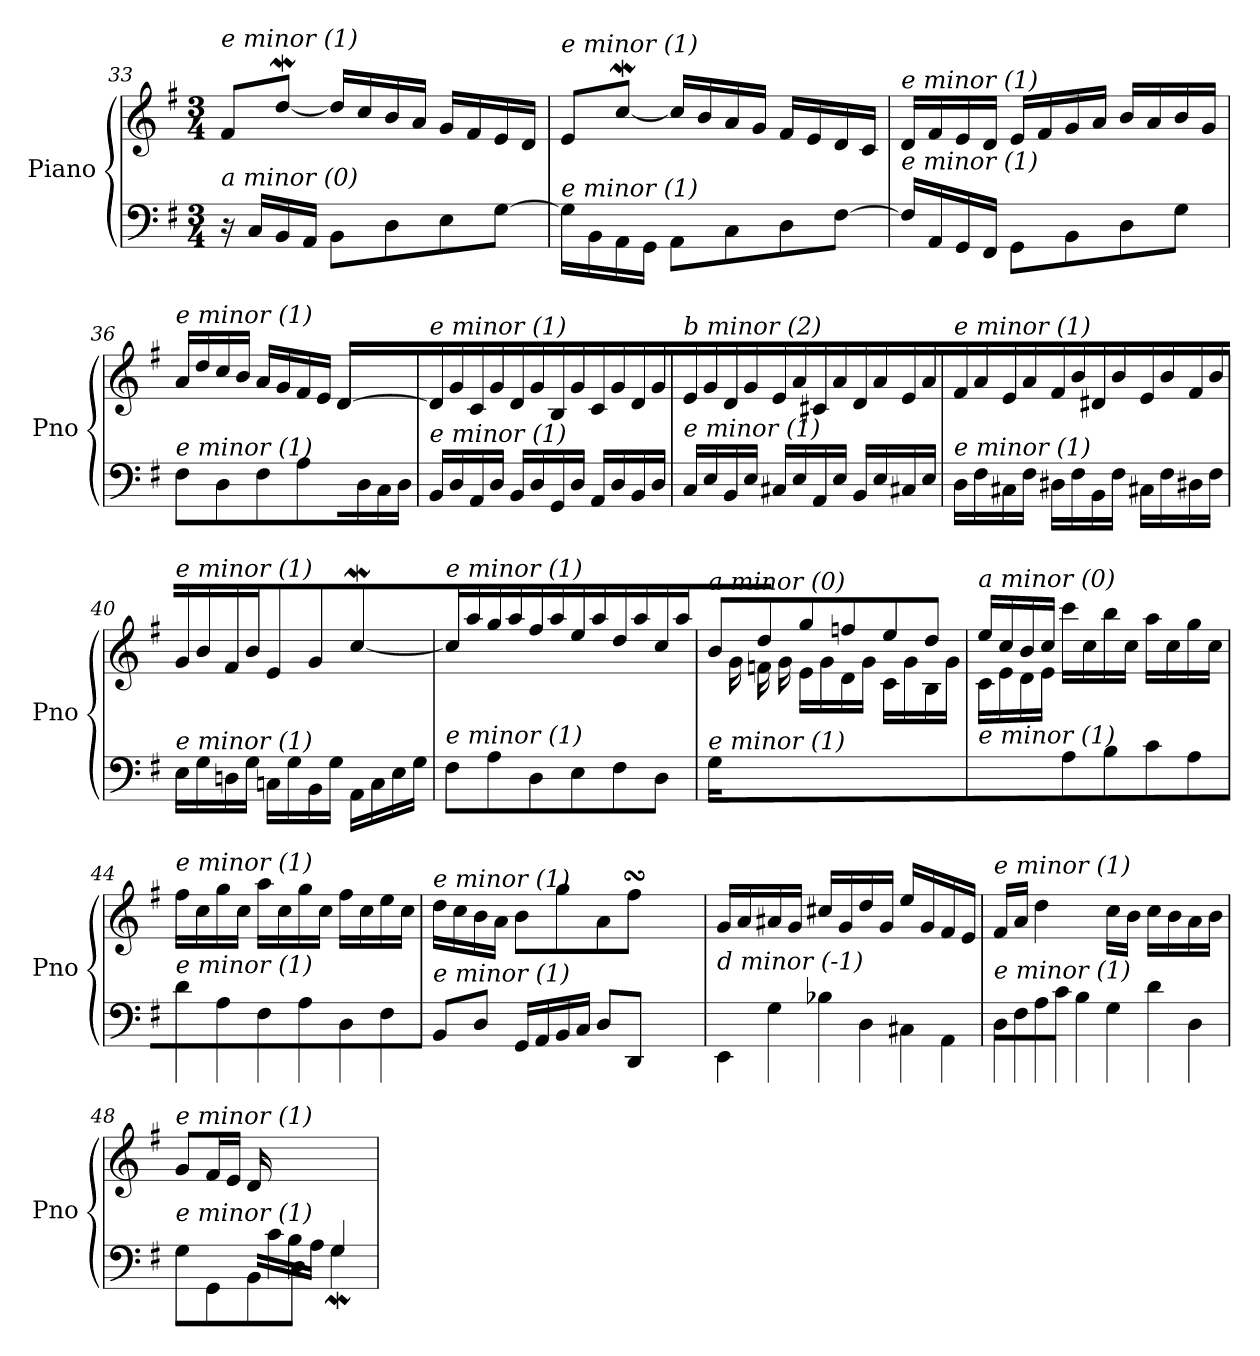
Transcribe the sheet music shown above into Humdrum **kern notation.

**kern	**kern
*part1	*part1
*staff2	*staff1
*I"Piano	*
*I'Pno	*
!!LO:LB:g=z
*clefF4	*clefG2
*k[f#]	*k[f#]
*M3/4	*M3/4
=33	=33
!	!LO:TX:i:t=e minor (1)
!LO:TX:i:t=a minor (0)	!
16r	8f#/L
16C/LL	.
16BB/	[8ddW/J
16AA/JJ	.
8BB\L	16dd/LL]
.	16cc/
8D\	16b/
.	16a/JJ
8E\	16g/LL
.	16f#/
[8G\J	16e/
.	16d/JJ
=34	=34
!	!LO:TX:i:t=e minor (1)
!LO:TX:i:t=e minor (1)	!
16G\LL]	8e/L
16BB\	.
16AA\	[8ccw/J
16GG\JJ	.
8AA\L	16cc/LL]
.	16b/
8C\	16a/
.	16g/JJ
8D\	16f#/LL
.	16e/
[8F#\J	16d/
.	16c/JJ
=35	=35
!	!LO:TX:i:t=e minor (1)
!LO:TX:i:t=e minor (1)	!
16F#/LL]	16d/LL
16AA/	16f#/
16GG/	16e/
16FF#/JJ	16d/JJ
8GG\L	16e/LL
.	16f#/
8BB\	16g/
.	16a/JJ
8D\	16b/LL
.	16a/
8G\J	16b/
.	16g/JJ
=36	=36
*	*^
!	!LO:TX:i:t=e minor (1)	!
!LO:TX:i:t=e minor (1)	!	!
8F#\L	16a/LL	2ryy
.	16dd/	.
8D\	16cc/	.
.	16b/JJ	.
8F#\	16a/LL	.
.	16g/	.
8A\J	16f#/	.
.	16e/JJ	.
16ryy	[4d/	16d\LL
16D/	.	8.ryy
16C/	.	.
16D/JJ	.	.
*	*v	*v
!!LO:PB:g=z
=37	=37
!	!LO:TX:i:t=e minor (1)
!LO:TX:i:t=e minor (1)	!
16BB/LL	16d/LL]
16D/	16g/
16AA/	16c/
16D/JJ	16g/JJ
16BB/LL	16d/LL
16D/	16g/
16GG/	16B/
16D/JJ	16g/JJ
16AA/LL	16c/LL
16D/	16g/
16BB/	16d/
16D/JJ	16g/JJ
=38	=38
!	!LO:TX:i:t=b minor (2)
!LO:TX:i:t=e minor (1)	!
16C/LL	16e/LL
16E/	16g/
16BB/	16d/
16E/JJ	16g/JJ
16C#X/LL	16e/LL
16E/	16a/
16AA/	16c#X/
16E/JJ	16a/JJ
16BB/LL	16d/LL
16E/	16a/
16C#X/	16e/
16E/JJ	16a/JJ
=39	=39
!	!LO:TX:i:t=e minor (1)
!LO:TX:i:t=e minor (1)	!
16D\LL	16f#/LL
16F#\	16a/
16C#X\	16e/
16F#\JJ	16a/JJ
16D#X\LL	16f#/LL
16F#\	16b/
16BB\	16d#X/
16F#\JJ	16b/JJ
16C#X\LL	16e/LL
16F#\	16b/
16D#X\	16f#/
16F#\JJ	16b/JJ
=40	=40
!	!LO:TX:i:t=e minor (1)
!LO:TX:i:t=e minor (1)	!
16E\LL	16g/LL
16G\	16b/
16Dn\	16f#/
16G\JJ	16b/JJ
16Cn\LL	8e/L
16G\	.
16BB\	8g/J
16G\JJ	.
16AA\LL	[4ccw\
16C\	.
16E\	.
16G\JJ	.
!!LO:LB:g=z
=41	=41
!	!LO:TX:i:t=e minor (1)
!LO:TX:i:t=e minor (1)	!
8F#\L	16cc\LL]
.	16aa\
8A\	16gg\
.	16aa\JJ
8D\	16ff#\LL
.	16aa\
8E\	16ee\
.	16aa\JJ
8F#\	16dd\LL
.	16aa\
8D\J	16cc\
.	16aa\JJ
=42	=42
*	*^
!	!LO:TX:i:t=a minor (0)	!
!LO:TX:i:t=e minor (1)	!	!
16G/LL	8b/L	16ryy
2ryy	.	16g\
.	8dd/	16fn\
.	.	16g\JJ
.	8gg/	16e\LL
.	.	16g\
.	8ffn/	16d\
.	.	16g\JJ
.	8ee/	16c\LL
8.ryy	.	16g\
.	8dd/J	16B\
.	.	16g\JJ
=43	=43	=43
!	!LO:TX:i:t=a minor (0)	!
!LO:TX:i:t=e minor (1)	!	!
4ryy	16ee/LL	16c\LL
.	16cc/	16e\
.	16b/	16d\
.	16cc/JJ	16e\JJ
8A\L	16ccc\LL	2ryy
.	16cc\	.
8B\	16bb\	.
.	16cc\JJ	.
8c\	16aa\LL	.
.	16cc\	.
8A\J	16gg\	.
.	16cc\JJ	.
*	*v	*v
=44	=44
!	!LO:TX:i:t=e minor (1)
!LO:TX:i:t=e minor (1)	!
8d\L	16ff#\LL
.	16cc\
8A\	16gg\
.	16cc\JJ
8F#\	16aa\LL
.	16cc\
8A\	16gg\
.	16cc\JJ
8D\	16ff#\LL
.	16cc\
8F#\J	16ee\
.	16cc\JJ
!!LO:LB:g=z
=45	=45
*^	*^
!	!	!LO:TX:i:t=e minor (1)	!
!LO:TX:i:t=e minor (1)	!	!	!
2ryy	8BB/L	16dd\LL	2ryy
.	.	16cc\	.
.	8D/J	16b\	.
.	.	16a\JJ	.
.	16GG/LL	8b\L	.
.	16AA/	.	.
.	16BB/	8gg\	.
.	16C/JJ	.	.
8ryy	8D/L	8a\	8ryy
8ryy	8DD/J	8ff#sSsS\J	32gg!yy
.	.	.	32ff#!yy
.	.	.	32ee!yy
.	.	.	32ff#!yy
*v	*v	*	*
=46	=46	=46
!	!LO:TX:i:t=b minor (2)	!
!LO:TX:i:t=d minor (-1)	!	!
*	*v	*v
8EE/L	16g/LL
.	16a/
8G\	16a#Xi/
.	16g/JJ
8B-X\	16cc#X/LL
.	16g/
8D\	16dd/
.	16g/JJ
8C#X\	16ee/LL
.	16g/
8AA\J	16f#/
.	16e/JJ
=47	=47
!	!LO:TX:i:t=e minor (1)
!LO:TX:i:t=e minor (1)	!
16D\LL	16f#/LL
16F#\	16a/JJ
16A\	4dd\
16c\JJ	.
8B\L	.
8G\	16cc\LL
.	16b\JJ
8d\	16cc\LL
.	16b\
8D\J	16a\
.	16b\JJ
=48	=48
*^	*
!	!	!LO:TX:i:t=e minor (1)
!LO:TX:i:t=e minor (1)	!	!
4ryy	8G\L	8g/L
.	8GG\	16f#/L
.	.	16e/JJ
16ryy	8BB\	16d/LL
16c/	.	4..ryy
16B/	8D\J	.
16A/JJ	.	.
4G/	4Gw\	.
*v	*v	*
=	=
*-	*-
